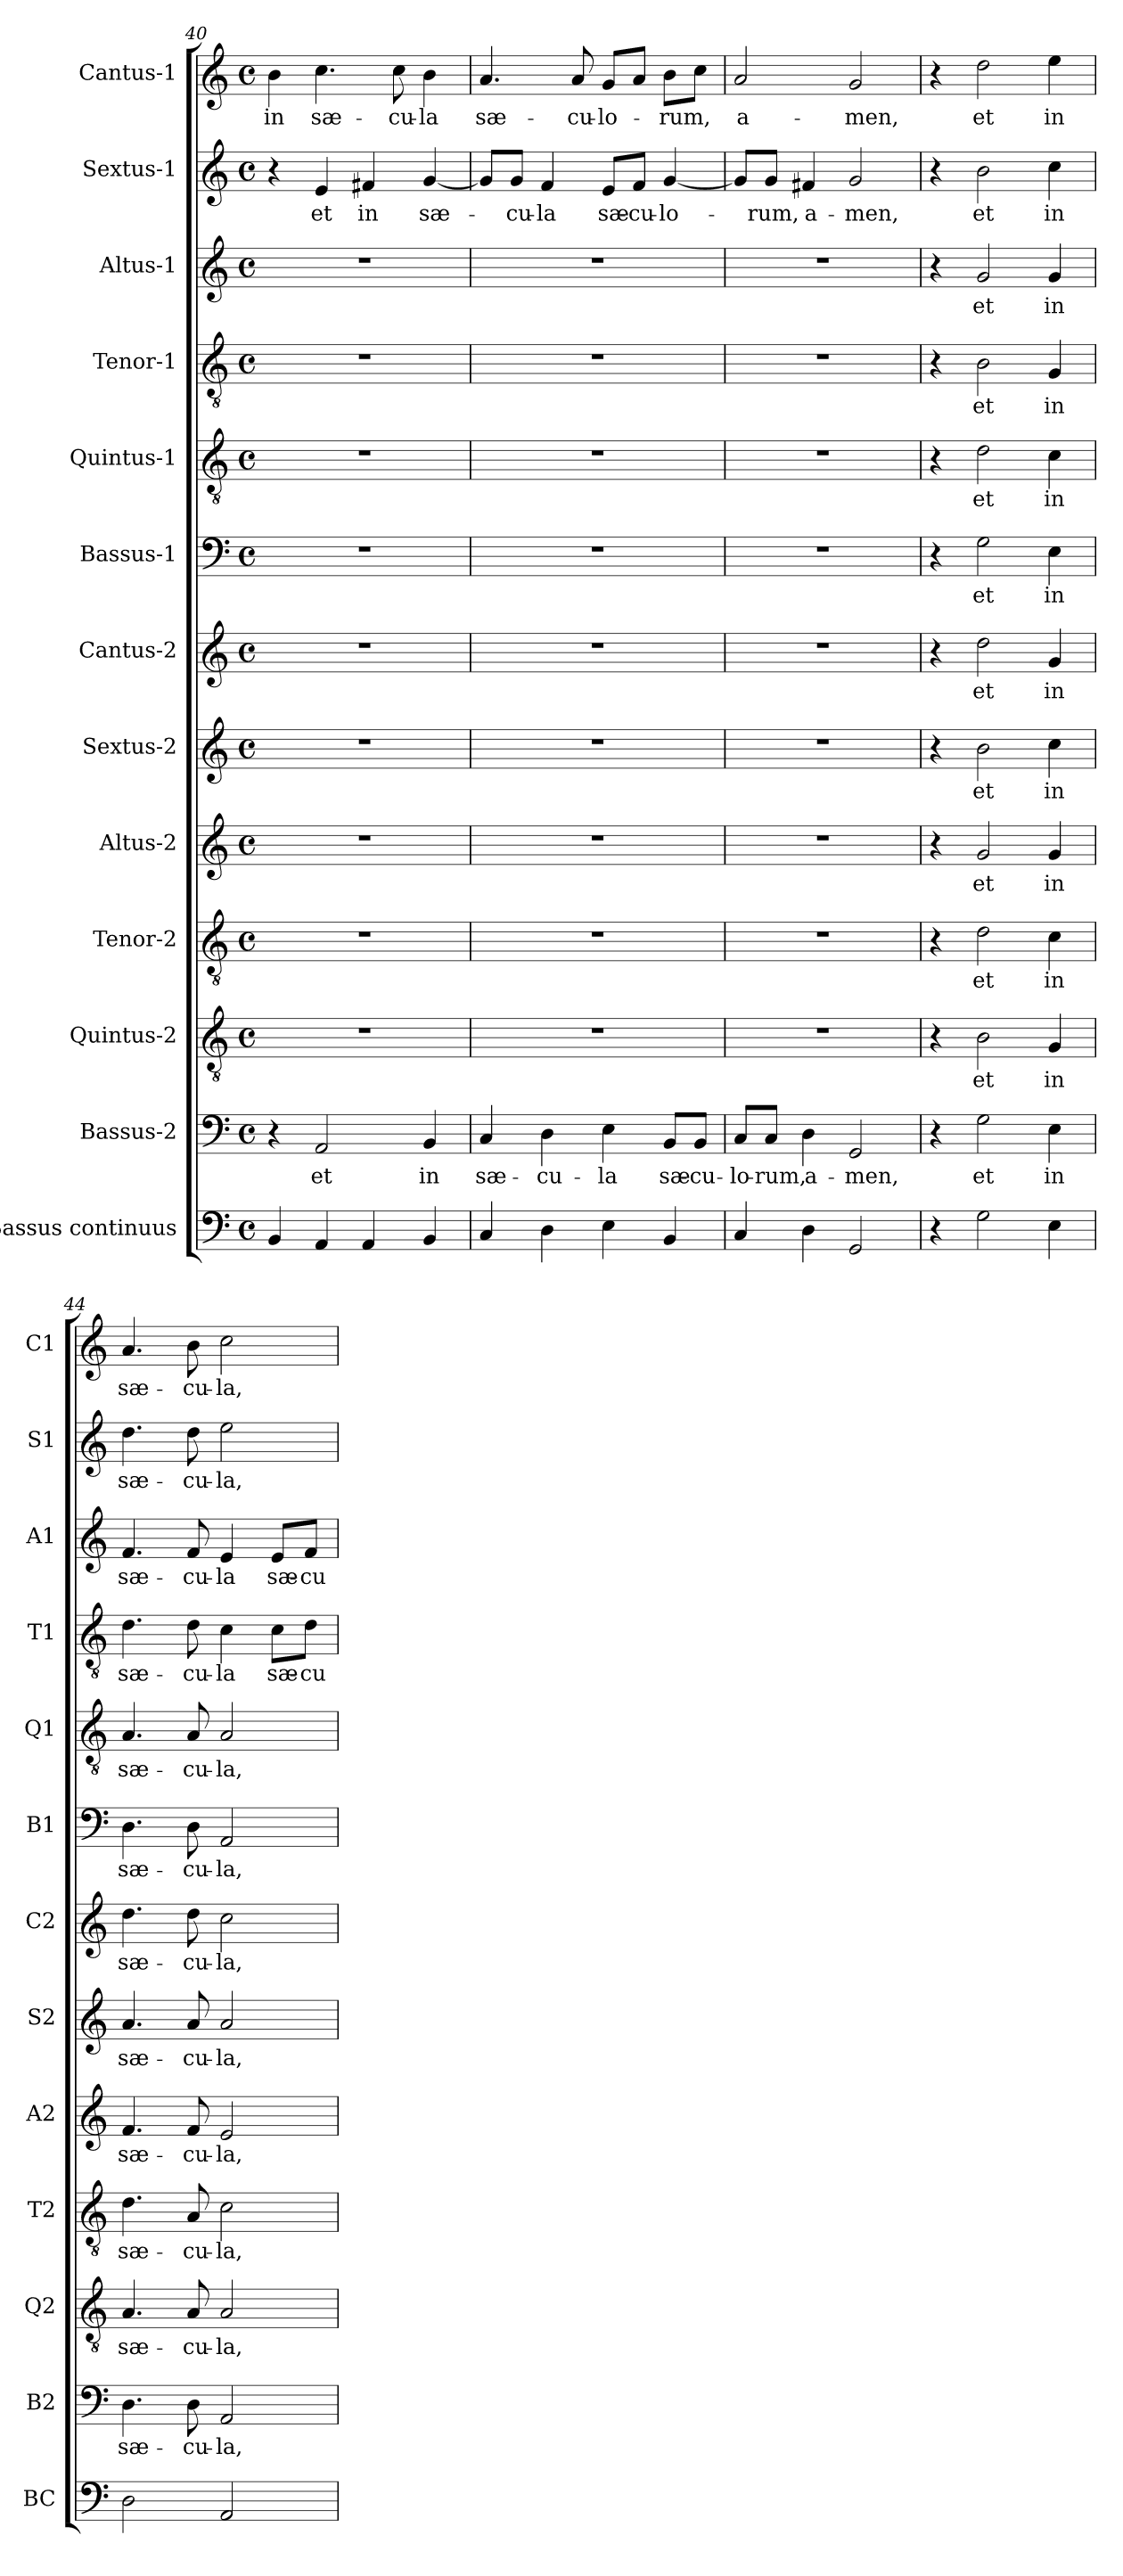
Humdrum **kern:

**kern	**kern	**text	**kern	**text	**kern	**text	**kern	**text	**kern	**text	**kern	**text	**kern	**text	**kern	**text	**kern	**text	**kern	**text	**kern	**text	**kern	**text
*part13	*part12	*part12	*part11	*part11	*part10	*part10	*part9	*part9	*part8	*part8	*part7	*part7	*part6	*part6	*part5	*part5	*part4	*part4	*part3	*part3	*part2	*part2	*part1	*part1
*staff13	*staff12	*staff12	*staff11	*staff11	*staff10	*staff10	*staff9	*staff9	*staff8	*staff8	*staff7	*staff7	*staff6	*staff6	*staff5	*staff5	*staff4	*staff4	*staff3	*staff3	*staff2	*staff2	*staff1	*staff1
*I"Bassus continuus	*I"Bassus-2	*	*I"Quintus-2	*	*I"Tenor-2	*	*I"Altus-2	*	*I"Sextus-2	*	*I"Cantus-2	*	*I"Bassus-1	*	*I"Quintus-1	*	*I"Tenor-1	*	*I"Altus-1	*	*I"Sextus-1	*	*I"Cantus-1	*
*I'BC	*I'B2	*	*I'Q2	*	*I'T2	*	*I'A2	*	*I'S2	*	*I'C2	*	*I'B1	*	*I'Q1	*	*I'T1	*	*I'A1	*	*I'S1	*	*I'C1	*
*clefF4	*clefF4	*	*clefGv2	*	*clefGv2	*	*clefG2	*	*clefG2	*	*clefG2	*	*clefF4	*	*clefGv2	*	*clefGv2	*	*clefG2	*	*clefG2	*	*clefG2	*
*k[]	*k[]	*	*k[]	*	*k[]	*	*k[]	*	*k[]	*	*k[]	*	*k[]	*	*k[]	*	*k[]	*	*k[]	*	*k[]	*	*k[]	*
*C:	*C:	*	*C:	*	*C:	*	*C:	*	*C:	*	*C:	*	*C:	*	*C:	*	*C:	*	*C:	*	*C:	*	*C:	*
*M4/4	*M4/4	*	*M4/4	*	*M4/4	*	*M4/4	*	*M4/4	*	*M4/4	*	*M4/4	*	*M4/4	*	*M4/4	*	*M4/4	*	*M4/4	*	*M4/4	*
*met(c)	*met(c)	*	*met(c)	*	*met(c)	*	*met(c)	*	*met(c)	*	*met(c)	*	*met(c)	*	*met(c)	*	*met(c)	*	*met(c)	*	*met(c)	*	*met(c)	*
=40	=40	=40	=40	=40	=40	=40	=40	=40	=40	=40	=40	=40	=40	=40	=40	=40	=40	=40	=40	=40	=40	=40	=40	=40
!	!	!	!	!	!	!	!	!	!	!	!	!	!	!	!	!	!	!	!	!	!	!	!	!LO:LY:b
4BB/	4r	.	1r	.	1r	.	1r	.	1r	.	1r	.	1r	.	1r	.	1r	.	1r	.	4r	.	4b\	in
!	!	!LO:LY:b	!	!	!	!	!	!	!	!	!	!	!	!	!	!	!	!	!	!	!	!LO:LY:b	!	!LO:LY:b
4AA/	2AA/	et	.	.	.	.	.	.	.	.	.	.	.	.	.	.	.	.	.	.	4e/	et	4.cc\	sæ-
!	!	!	!	!	!	!	!	!	!	!	!	!	!	!	!	!	!	!	!	!	!	!LO:LY:b	!	!
4AA/	.	.	.	.	.	.	.	.	.	.	.	.	.	.	.	.	.	.	.	.	4f#X/	in	.	.
!	!	!	!	!	!	!	!	!	!	!	!	!	!	!	!	!	!	!	!	!	!	!	!	!LO:LY:b
.	.	.	.	.	.	.	.	.	.	.	.	.	.	.	.	.	.	.	.	.	.	.	8cc\	-cu-
!	!	!LO:LY:b	!	!	!	!	!	!	!	!	!	!	!	!	!	!	!	!	!	!	!	!LO:LY:b	!	!LO:LY:b
4BB/	4BB/	in	.	.	.	.	.	.	.	.	.	.	.	.	.	.	.	.	.	.	[4g/	sæ-	4b\	-la
=41	=41	=41	=41	=41	=41	=41	=41	=41	=41	=41	=41	=41	=41	=41	=41	=41	=41	=41	=41	=41	=41	=41	=41	=41
!	!	!LO:LY:b	!	!	!	!	!	!	!	!	!	!	!	!	!	!	!	!	!	!	!	!	!	!LO:LY:b
4C/	4C/	sæ-	1r	.	1r	.	1r	.	1r	.	1r	.	1r	.	1r	.	1r	.	1r	.	8g/L]	.	4.a/	sæ-
!	!	!	!	!	!	!	!	!	!	!	!	!	!	!	!	!	!	!	!	!	!	!LO:LY:b	!	!
.	.	.	.	.	.	.	.	.	.	.	.	.	.	.	.	.	.	.	.	.	8g/J	-cu-	.	.
!	!	!LO:LY:b	!	!	!	!	!	!	!	!	!	!	!	!	!	!	!	!	!	!	!	!LO:LY:b	!	!
4D\	4D\	-cu-	.	.	.	.	.	.	.	.	.	.	.	.	.	.	.	.	.	.	4f/	-la	.	.
!	!	!	!	!	!	!	!	!	!	!	!	!	!	!	!	!	!	!	!	!	!	!	!	!LO:LY:b
.	.	.	.	.	.	.	.	.	.	.	.	.	.	.	.	.	.	.	.	.	.	.	8a/	-cu-
!	!	!LO:LY:b	!	!	!	!	!	!	!	!	!	!	!	!	!	!	!	!	!	!	!	!LO:LY:b	!	!LO:LY:b
4E\	4E\	-la	.	.	.	.	.	.	.	.	.	.	.	.	.	.	.	.	.	.	8e/L	sæ-	8g/L	-lo-
!	!	!	!	!	!	!	!	!	!	!	!	!	!	!	!	!	!	!	!	!	!	!LO:LY:b	!	!
.	.	.	.	.	.	.	.	.	.	.	.	.	.	.	.	.	.	.	.	.	8f/J	-cu-	8a/J	.
!	!	!LO:LY:b	!	!	!	!	!	!	!	!	!	!	!	!	!	!	!	!	!	!	!	!LO:LY:b	!	!LO:LY:b
4BB/	8BB/L	sæ-	.	.	.	.	.	.	.	.	.	.	.	.	.	.	.	.	.	.	[4g/	-lo-	8b\L	-rum,
!	!	!LO:LY:b	!	!	!	!	!	!	!	!	!	!	!	!	!	!	!	!	!	!	!	!	!	!
.	8BB/J	-cu-	.	.	.	.	.	.	.	.	.	.	.	.	.	.	.	.	.	.	.	.	8cc\J	.
=42	=42	=42	=42	=42	=42	=42	=42	=42	=42	=42	=42	=42	=42	=42	=42	=42	=42	=42	=42	=42	=42	=42	=42	=42
!	!	!LO:LY:b	!	!	!	!	!	!	!	!	!	!	!	!	!	!	!	!	!	!	!	!	!	!LO:LY:b
4C/	8C/L	-lo-	1r	.	1r	.	1r	.	1r	.	1r	.	1r	.	1r	.	1r	.	1r	.	8g/L]	.	2a/	a-
!	!	!LO:LY:b	!	!	!	!	!	!	!	!	!	!	!	!	!	!	!	!	!	!	!	!LO:LY:b	!	!
.	8C/J	-rum,	.	.	.	.	.	.	.	.	.	.	.	.	.	.	.	.	.	.	8g/J	-rum,	.	.
!	!	!LO:LY:b	!	!	!	!	!	!	!	!	!	!	!	!	!	!	!	!	!	!	!	!LO:LY:b	!	!
4D\	4D\	a-	.	.	.	.	.	.	.	.	.	.	.	.	.	.	.	.	.	.	4f#X/	a-	.	.
!	!	!LO:LY:b	!	!	!	!	!	!	!	!	!	!	!	!	!	!	!	!	!	!	!	!LO:LY:b	!	!LO:LY:b
2GG/	2GG/	-men,	.	.	.	.	.	.	.	.	.	.	.	.	.	.	.	.	.	.	2g/	-men,	2g/	-men,
=43	=43	=43	=43	=43	=43	=43	=43	=43	=43	=43	=43	=43	=43	=43	=43	=43	=43	=43	=43	=43	=43	=43	=43	=43
4r	4r	.	4r	.	4r	.	4r	.	4r	.	4r	.	4r	.	4r	.	4r	.	4r	.	4r	.	4r	.
!	!	!LO:LY:b	!	!LO:LY:b	!	!LO:LY:b	!	!LO:LY:b	!	!LO:LY:b	!	!LO:LY:b	!	!LO:LY:b	!	!LO:LY:b	!	!LO:LY:b	!	!LO:LY:b	!	!LO:LY:b	!	!LO:LY:b
2G\	2G\	et	2B\	et	2d\	et	2g/	et	2b\	et	2dd\	et	2G\	et	2d\	et	2B\	et	2g/	et	2b\	et	2dd\	et
!	!	!LO:LY:b	!	!LO:LY:b	!	!LO:LY:b	!	!LO:LY:b	!	!LO:LY:b	!	!LO:LY:b	!	!LO:LY:b	!	!LO:LY:b	!	!LO:LY:b	!	!LO:LY:b	!	!LO:LY:b	!	!LO:LY:b
4E\	4E\	in	4G/	in	4c\	in	4g/	in	4cc\	in	4g/	in	4E\	in	4c\	in	4G/	in	4g/	in	4cc\	in	4ee\	in
!!LO:PB:g=z
=44	=44	=44	=44	=44	=44	=44	=44	=44	=44	=44	=44	=44	=44	=44	=44	=44	=44	=44	=44	=44	=44	=44	=44	=44
!	!	!LO:LY:b	!	!LO:LY:b	!	!LO:LY:b	!	!LO:LY:b	!	!LO:LY:b	!	!LO:LY:b	!	!LO:LY:b	!	!LO:LY:b	!	!LO:LY:b	!	!LO:LY:b	!	!LO:LY:b	!	!LO:LY:b
2D\	4.D\	sæ-	4.A/	sæ-	4.d\	sæ-	4.f/	sæ-	4.a/	sæ-	4.dd\	sæ-	4.D\	sæ-	4.A/	sæ-	4.d\	sæ-	4.f/	sæ-	4.dd\	sæ-	4.a/	sæ-
!	!	!LO:LY:b	!	!LO:LY:b	!	!LO:LY:b	!	!LO:LY:b	!	!LO:LY:b	!	!LO:LY:b	!	!LO:LY:b	!	!LO:LY:b	!	!LO:LY:b	!	!LO:LY:b	!	!LO:LY:b	!	!LO:LY:b
.	8D\	-cu-	8A/	-cu-	8A/	-cu-	8f/	-cu-	8a/	-cu-	8dd\	-cu-	8D\	-cu-	8A/	-cu-	8d\	-cu-	8f/	-cu-	8dd\	-cu-	8b\	-cu-
!	!	!LO:LY:b	!	!LO:LY:b	!	!LO:LY:b	!	!LO:LY:b	!	!LO:LY:b	!	!LO:LY:b	!	!LO:LY:b	!	!LO:LY:b	!	!LO:LY:b	!	!LO:LY:b	!	!LO:LY:b	!	!LO:LY:b
2AA/	2AA/	-la,	2A/	-la,	2c\	-la,	2e/	-la,	2a/	-la,	2cc\	-la,	2AA/	-la,	2A/	-la,	4c\	-la	4e/	-la	2ee\	-la,	2cc\	-la,
!	!	!	!	!	!	!	!	!	!	!	!	!	!	!	!	!	!	!LO:LY:b	!	!LO:LY:b	!	!	!	!
.	.	.	.	.	.	.	.	.	.	.	.	.	.	.	.	.	8c\L	sæ-	8e/L	sæ-	.	.	.	.
!	!	!	!	!	!	!	!	!	!	!	!	!	!	!	!	!	!	!LO:LY:b	!	!LO:LY:b	!	!	!	!
.	.	.	.	.	.	.	.	.	.	.	.	.	.	.	.	.	8d\J	-cu-	8f/J	-cu-	.	.	.	.
=	=	=	=	=	=	=	=	=	=	=	=	=	=	=	=	=	=	=	=	=	=	=	=	=
*-	*-	*-	*-	*-	*-	*-	*-	*-	*-	*-	*-	*-	*-	*-	*-	*-	*-	*-	*-	*-	*-	*-	*-	*-
